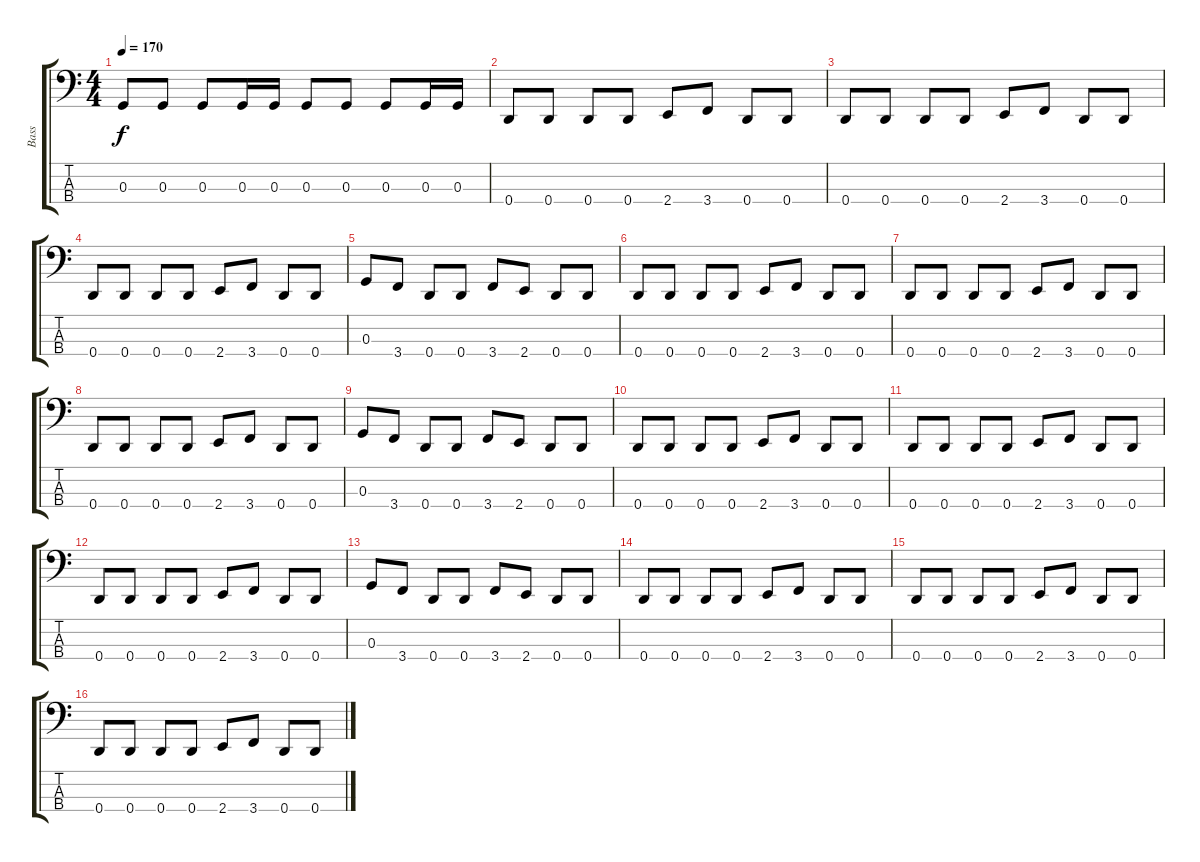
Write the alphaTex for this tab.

\track ("Bass" "Bass") {instrument electricbassfinger}
\staff {score tabs}
\tuning (F2 C2 G1 D1) {hide}
\ts (4 4)
\tempo 170
\clef f4
\ks c
0.3.8{dy f} 0.3.8 0.3.8 0.3.16 0.3.16 0.3.8 0.3.8 0.3.8 0.3.16 0.3.16 |
0.4.8 0.4.8 0.4.8 0.4.8 2.4.8 3.4.8 0.4.8 0.4.8 |
0.4.8 0.4.8 0.4.8 0.4.8 2.4.8 3.4.8 0.4.8 0.4.8 |
0.4.8 0.4.8 0.4.8 0.4.8 2.4.8 3.4.8 0.4.8 0.4.8 |
0.3.8 3.4.8 0.4.8 0.4.8 3.4.8 2.4.8 0.4.8 0.4.8 |
0.4.8 0.4.8 0.4.8 0.4.8 2.4.8 3.4.8 0.4.8 0.4.8 |
0.4.8 0.4.8 0.4.8 0.4.8 2.4.8 3.4.8 0.4.8 0.4.8 |
0.4.8 0.4.8 0.4.8 0.4.8 2.4.8 3.4.8 0.4.8 0.4.8 |
0.3.8 3.4.8 0.4.8 0.4.8 3.4.8 2.4.8 0.4.8 0.4.8 |
0.4.8 0.4.8 0.4.8 0.4.8 2.4.8 3.4.8 0.4.8 0.4.8 |
0.4.8 0.4.8 0.4.8 0.4.8 2.4.8 3.4.8 0.4.8 0.4.8 |
0.4.8 0.4.8 0.4.8 0.4.8 2.4.8 3.4.8 0.4.8 0.4.8 |
0.3.8 3.4.8 0.4.8 0.4.8 3.4.8 2.4.8 0.4.8 0.4.8 |
0.4.8 0.4.8 0.4.8 0.4.8 2.4.8 3.4.8 0.4.8 0.4.8 |
0.4.8 0.4.8 0.4.8 0.4.8 2.4.8 3.4.8 0.4.8 0.4.8 |
0.4.8 0.4.8 0.4.8 0.4.8 2.4.8 3.4.8 0.4.8 0.4.8
